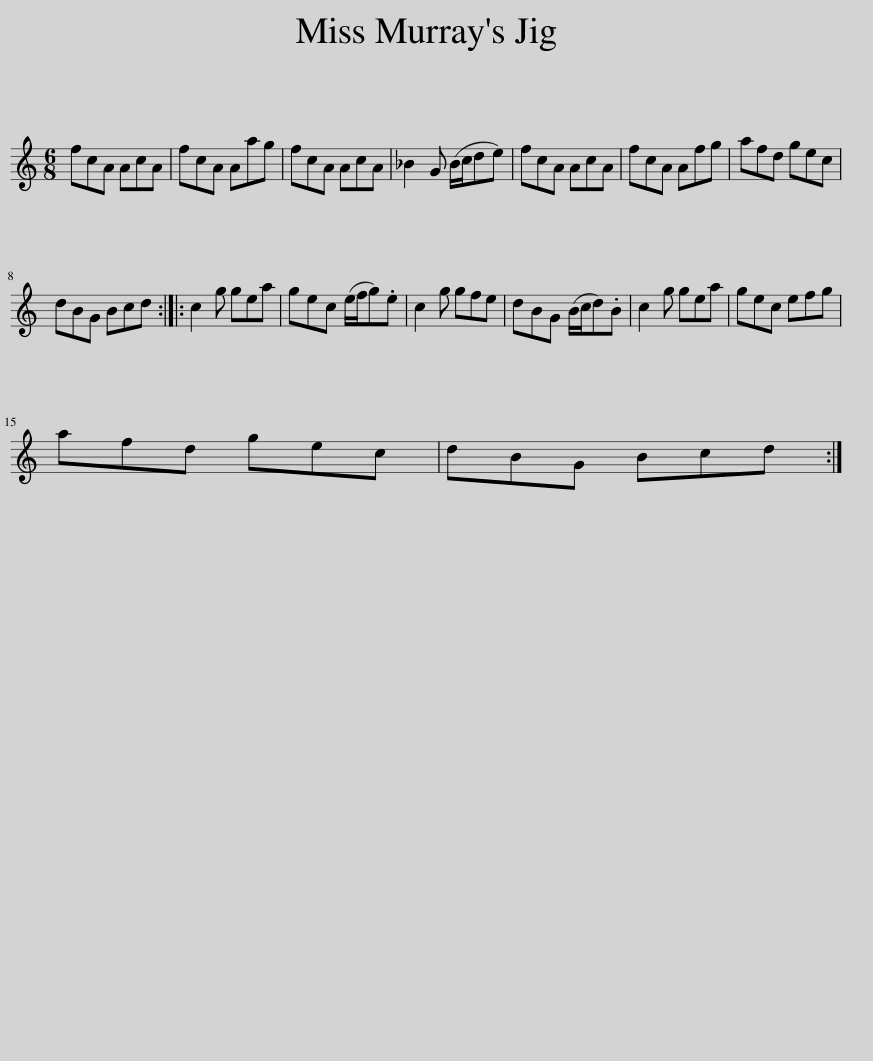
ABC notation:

X:1
L:1/8
M:6/8
I:linebreak $
K:C
V:1 treble
V:1
 fcA AcA | fcA Aag | fcA AcA | _B2 G (B/c/de) | fcA AcA | %5
 fcA Afg | afd gec |$ dBG Bcd :: c2 g gea | gec (e/f/g).e | %10
 c2 g gfe | dBG (B/c/d).B | c2 g gea | gec efg |$ afd gec | %15
 dBG Bcd :| %16
